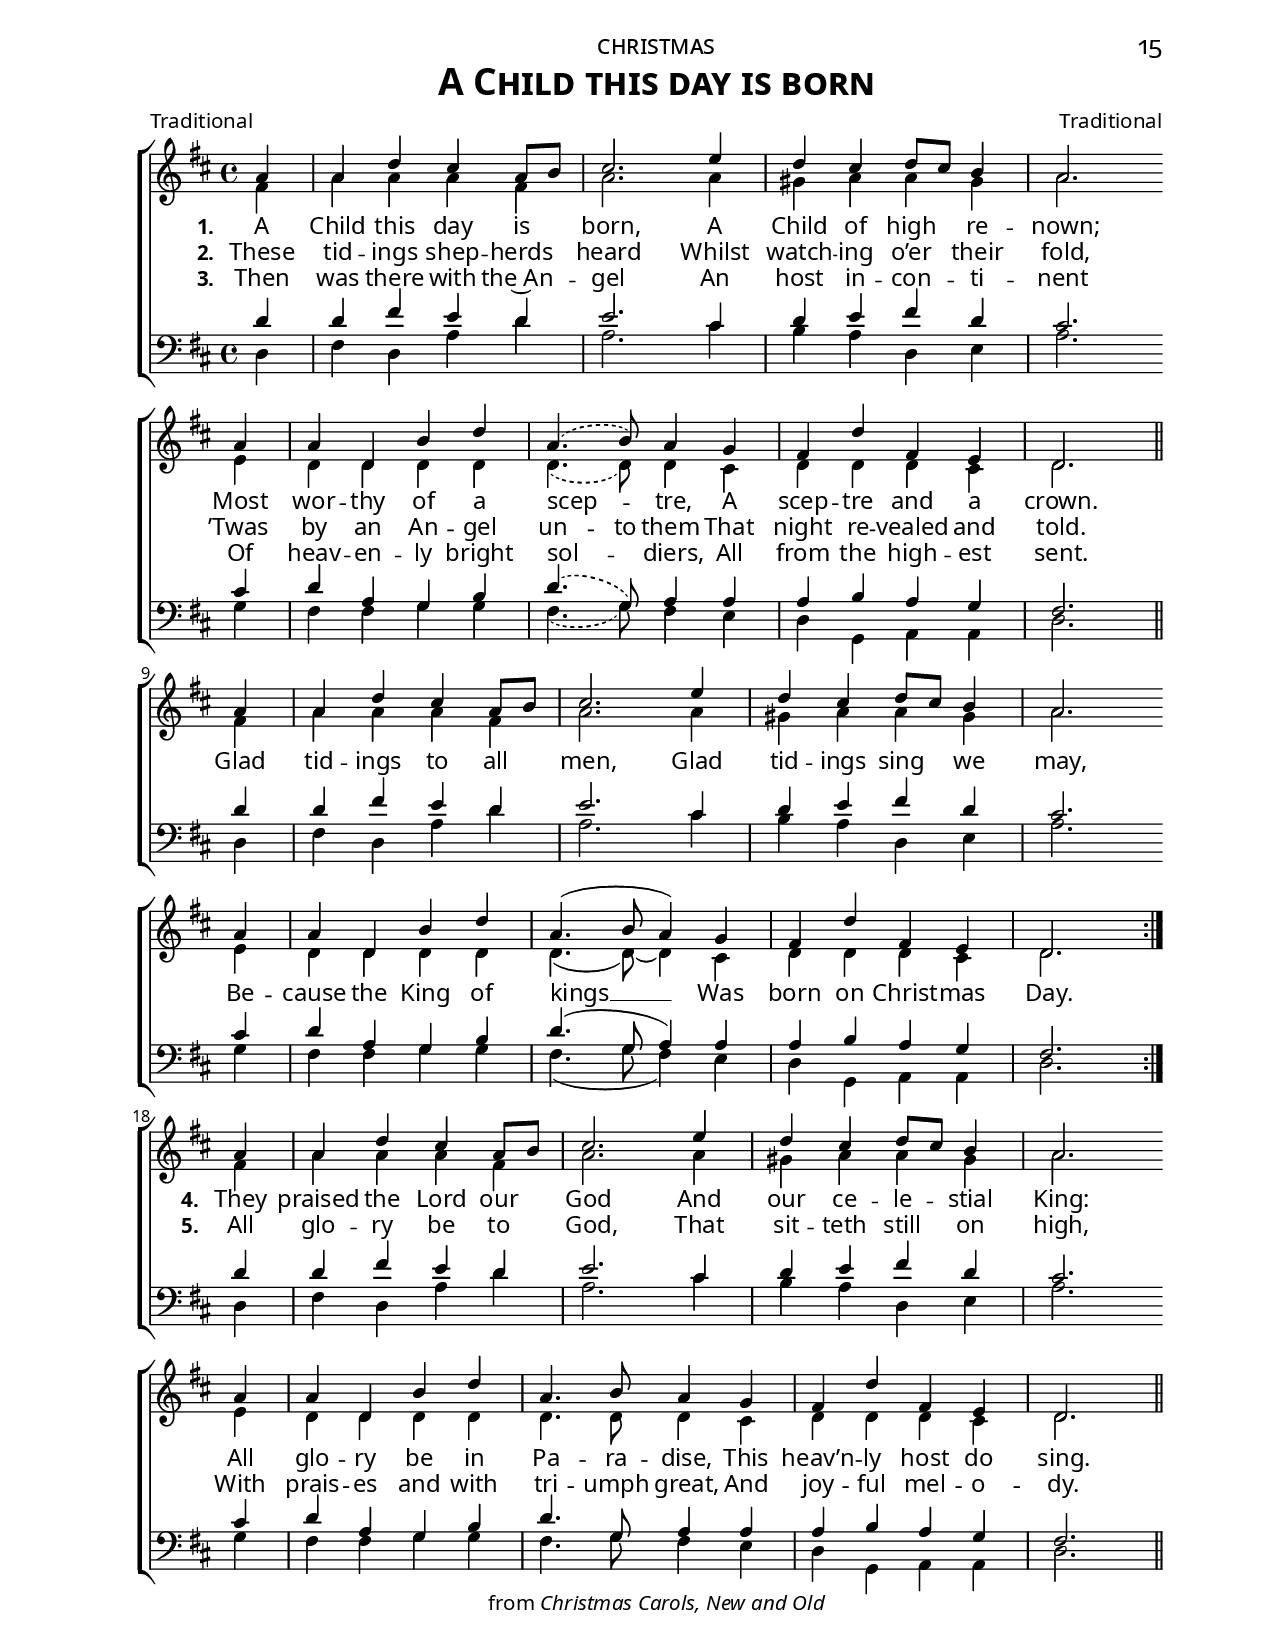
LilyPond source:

\version "2.14.2"
\include "util.ly"
\header {
  title = \markup{\override #'(font-name . "Garamond Premier Pro Semibold"){ \abs-fontsize #18 \smallCapsOldStyle"A Child this day is born"}}
  poet = \markup\oldStyleNum"Traditional"
  composer = \markup\oldStyleNum"Traditional"
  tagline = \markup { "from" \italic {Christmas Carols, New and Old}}
}
\paper {
  %print-all-headers = ##t
  paper-height = 11\in
  paper-width = 8.5\in
  indent = 0\in
  %system-system-spacing = #'((basic-distance . 10) (padding . 0))
  
  system-system-spacing =
    #'((basic-distance . 0)
       (minimum-distance . 0)
       (padding . -5)
       (stretchability . 100))
       
  last-bottom-spacing =
    #'((basic-distance . -10)
       (minimum-distance . -10)
       (padding . 0)
       (stretchability . 0))
  ragged-last-bottom = ##f
  ragged-bottom = ##f
  two-sided = ##t
  inner-margin = 1\in
  outer-margin = 0.75\in
  top-margin = 0.26\in
  bottom-margin = 0.25\in
  first-page-number = #015
  print-first-page-number = ##t
  headerLine = \markup{\override #'(font-name . "Garamond Premier Pro") \smallCapsOldStyle"christmas"}
  oddHeaderMarkup = \markup\fill-line{
     \override #'(font-name . "Garamond Premier Pro")\abs-fontsize #12.5
     \combine 
        \fill-line{"" \on-the-fly #print-page-number-check-first
        \oldStylePageNum""
        }
        \fill-line{\headerLine}
  }
  evenHeaderMarkup = \markup {
     \override #'(font-name . "Garamond Premier Pro")\abs-fontsize #12.5
     \combine
        \on-the-fly #print-page-number-check-first
        \oldStylePageNum""
        \fill-line{\headerLine}
  }
}
#(set-global-staff-size 18) \paper{ #(define fonts (make-pango-font-tree "Garamond Premier Pro" "Garamond Premier Pro" "Garamond Premier Pro" (/ 18 20))) }
global = {
  \key d \major
  \time 4/4
  \autoBeamOff
  \slurDashed
}

sopMusic = \relative c' {
  \partial 4 a'4 |
  a d cis a8[ b] |
  cis2. e4 |
  d4 cis d8[ cis] b4 |
  
  a2. \bar"" \break
  a4 |
  a d, b' d |
  a4.( b8) a4 g |
  fis d' fis, e |
  \partial 2. d2. \bar "||" \break
  
  
  \partial 4 a'4 |
  a d cis a8[ b] |
  cis2. e4 |
  d4 cis d8[ cis] b4 |
  
  a2. \bar"" \break
  a4 |
  a d, b' d |
  \slurSolid
  a4.( b8 a4) g |
  fis d' fis, e |
  \partial 2. d2. \bar ":|"
  
  
  
  
  
  
  \slurDashed
  \partial 4 a'4 |
  a d cis a8[ b] |
  cis2. e4 |
  d4 cis d8[ cis] b4 |
  
  a2. \bar"" \break
  a4 |
  a d, b' d |
  a4. b8 a4 g |
  fis d' fis, e |
  \partial 2. d2. \bar "||" \break
}
sopWords = \lyricmode {
  
}

altoMusic = \relative c' {
  fis4 |
  a a a fis |
  a2. a4 |
  gis a a gis |
  
  a2. e4 |
  d d d d |
  d4.( d8) d4 cis |
  d d d cis |
  d2. \bar "||"

  
  fis4 |
  a a a fis |
  a2. a4 |
  gis a a gis |
  
  a2. e4 |
  d d d d |
  \slurSolid
  d4.( d8)~ d4 cis |
  d d d cis |
  d2.
  
  
  
  
  
  \slurDashed
  fis4 |
  a a a fis |
  a2. a4 |
  gis a a gis |
  
  a2. e4 |
  d d d d |
  d4. d8 d4 cis |
  d d d cis |
  d2. \bar "||"
}
altoWords = \lyricmode {
  \dropLyricsXII
  \set stanza = #"1. "
  A Child this day is born,
  A Child of high re -- nown;
  Most wor -- thy of a scep -- tre,
  A scep -- tre and a crown.
  
  Glad tid -- ings to all men,
  Glad tid -- ings sing we may,
  Be -- cause the King of kings __
  Was born on Christ -- mas Day.
  
  
  \set stanza = #"4. "
  They praised the Lord our God
  And our ce -- le -- stial King:
  All glo -- ry be in
\set ignoreMelismata = ##t
  Pa -- ra -- dise,
\unset ignoreMelismata
  This heav’n -- ly host do sing.
}
altoWordsII = \lyricmode {
%\markup\italic
  
}
altoWordsIII = \lyricmode {
  \dropLyricsXII
  \set stanza = #"2. "
  These tid -- ings shep -- herds heard
  Whilst watch -- ing o’er their fold,
  ’Twas by an An -- gel
\set ignoreMelismata = ##t
  un -- to them
\unset ignoreMelismata
  That night re -- vealed and told.
  
  \repeat unfold24 \skip1
  \set stanza = #"5. "
  All glo -- ry be to God,
  That sit -- teth still on high,
  With prais -- es and with
\set ignoreMelismata = ##t
  tri -- umph great,
\unset ignoreMelismata
  And joy -- ful mel -- o -- dy.
}
altoWordsIV = \lyricmode {
  \dropLyricsXII
  \set stanza = #"3. "
  Then was there with the~An -- gel
  An host in -- con -- ti -- nent
  Of heav -- en -- ly bright sol -- diers,
  All from the high -- est sent.
}
altoWordsV = \lyricmode {
}
altoWordsVI = \lyricmode {
}
tenorMusic = \relative c' {
  d4 |
  d fis e d |
  e2. cis4 |
  d e fis d |
  
  cis2. cis4 |
  d a g b |
  d4.( g,8) a4 a |
  a b a g |
  fis2. \bar "||"
  
  
  d'4 |
  d fis e d |
  e2. cis4 |
  d e fis d |
  
  cis2. cis4 |
  d a g b |
  \slurSolid d4.( g,8 a4) a |
  a b a g |
  fis2.
  
  
  
  
  
  \slurDashed
  d'4 |
  d fis e d |
  e2. cis4 |
  d e fis d |
  
  cis2. cis4 |
  d a g b |
  d4. g,8 a4 a |
  a b a g |
  fis2. \bar "||"
}
tenorWords = \lyricmode {

}

bassMusic = \relative c {
  d4 |
  fis d a' d |
  a2. cis4 |
  b a d, e |
  
  a2. g4 |
  fis fis g g |
  fis4.( g8) fis4 e |
  d g, a a |
  d2. \bar "||"

  
  d4 |
  fis d a' d |
  a2. cis4 |
  b a d, e |
  
  a2. g4 |
  fis fis g g |
  \slurSolid
  fis4.( g8 fis4) e |
  d g, a a |
  d2.
  
  
  
  
  
  \slurDashed
  d4 |
  fis d a' d |
  a2. cis4 |
  b a d, e |
  
  a2. g4 |
  fis fis g g |
  fis4. g8 fis4 e |
  d g, a a |
  d2. \bar "||"
}
bassWords = \lyricmode {

}

pianoRH = \relative c' {
  
}
pianoLH = \relative c' {
  
}

\score {
  <<
   \new ChoirStaff <<
%    \new Lyrics = sopranos \with { \override VerticalAxisGroup #'nonstaff-relatedstaff-spacing = #'((basic-distance . 1)) }
    \new Staff = women <<
      \new Voice = "sopranos" { \voiceOne << \global \sopMusic >> }
      \new Voice = "altos" { \voiceTwo << \global \altoMusic >> }
    >>
    \new Lyrics \with { alignAboveContext = #"women" \override VerticalAxisGroup #'nonstaff-relatedstaff-spacing = #'((basic-distance . 1))} \lyricsto "sopranos" \sopWords
     \new Lyrics = "altosVI"  \with { alignBelowContext = #"women" \override VerticalAxisGroup #'nonstaff-relatedstaff-spacing = #'((basic-distance . 1))} \lyricsto "altos" \altoWordsVI
    \new Lyrics = "altosV"  \with { alignBelowContext = #"women" \override VerticalAxisGroup #'nonstaff-relatedstaff-spacing = #'((basic-distance . 1))} \lyricsto "altos" \altoWordsV
    \new Lyrics = "altosIV"  \with { alignBelowContext = #"women" \override VerticalAxisGroup #'nonstaff-relatedstaff-spacing = #'((basic-distance . 1))} \lyricsto "altos" \altoWordsIV
    \new Lyrics = "altosIII"  \with { alignBelowContext = #"women" \override VerticalAxisGroup #'nonstaff-relatedstaff-spacing = #'((basic-distance . 1))} \lyricsto "altos" \altoWordsIII
    \new Lyrics = "altosII"  \with { alignBelowContext = #"women" \override VerticalAxisGroup #'nonstaff-relatedstaff-spacing = #'((basic-distance . 1))} \lyricsto "altos" \altoWordsII
    \new Lyrics = "altos"  \with { alignBelowContext = #"women" \override VerticalAxisGroup #'nonstaff-relatedstaff-spacing = #'((padding . -0.9))} \lyricsto "altos" \altoWords
   \new Staff = men <<
      \clef bass
      \new Voice = "tenors" { \voiceOne << \global \tenorMusic >> }
      \new Voice = "basses" { \voiceTwo << \global \bassMusic >> }
    >>
    \new Lyrics \with { alignAboveContext = #"men" \override VerticalAxisGroup #'nonstaff-relatedstaff-spacing = #'((basic-distance . 1)) } \lyricsto "tenors" \tenorWords
    \new Lyrics \with { alignBelowContext = #"men" \override VerticalAxisGroup #'nonstaff-relatedstaff-spacing = #'((basic-distance . 1)) } \lyricsto "basses" \bassWords
  >>
%    \new PianoStaff << \new Staff { \new Voice { \pianoRH } } \new Staff { \clef "bass" \pianoLH } >>
  >>
  \layout {
  \context {
    \Lyrics
    \override LyricText #'font-size = #1.3
  }
    \context {
      \Score
      %\override SpacingSpanner #'base-shortest-duration = #(ly:make-moment 1 8)
      %\override SpacingSpanner #'common-shortest-duration = #(ly:make-moment 1 4)
    }
    \context {
      % Remove all empty staves
      % \Staff \RemoveEmptyStaves \override VerticalAxisGroup #'remove-first = ##t
    }
    \context {
      \Lyrics
      \override LyricText #'X-offset = #center-on-word
    }
  }
}

